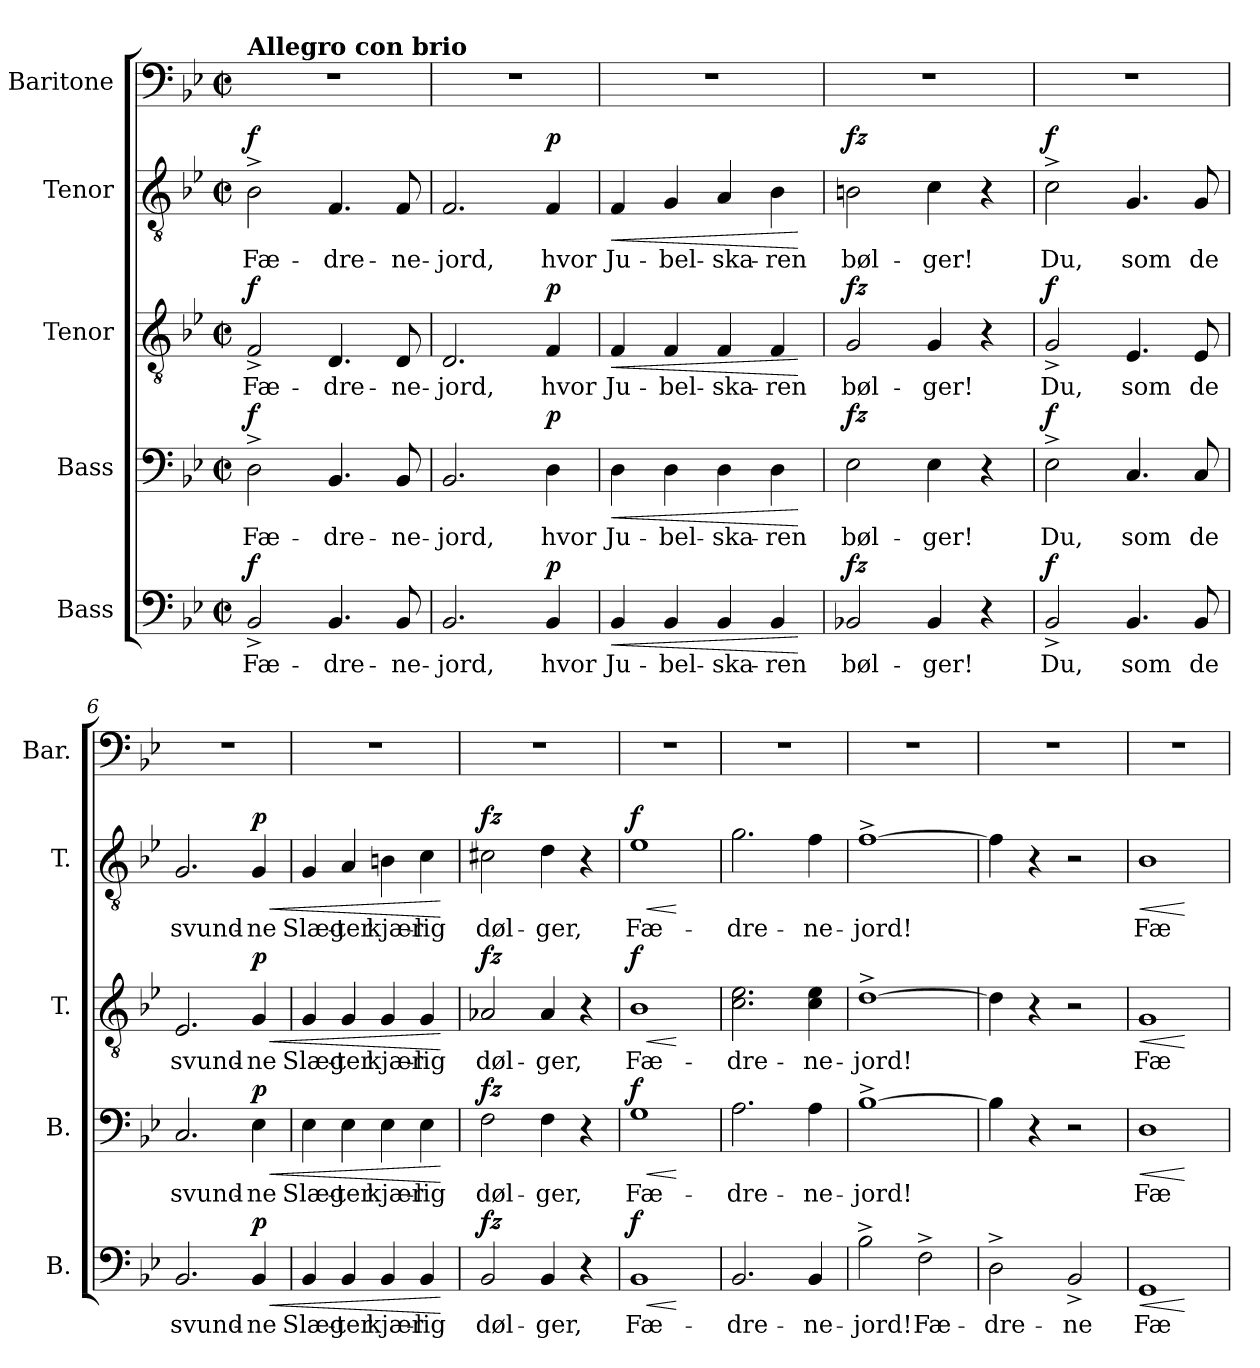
**kern	**text	**dynam	**kern	**text	**dynam	**kern	**text	**dynam	**kern	**text	**dynam	**kern
*part5	*part5	*part5	*part4	*part4	*part4	*part3	*part3	*part3	*part2	*part2	*part2	*part1
*staff5	*staff5	*staff5	*staff4	*staff4	*staff4	*staff3	*staff3	*staff3	*staff2	*staff2	*staff2	*staff1
*I"Bass	*	*	*I"Bass	*	*	*I"Tenor	*	*	*I"Tenor	*	*	*I"Baritone
*I'B.	*	*	*I'B.	*	*	*I'T.	*	*	*I'T.	*	*	*I'Bar.
*clefF4	*	*	*clefF4	*	*	*clefGv2	*	*	*clefGv2	*	*	*clefF4
*k[b-e-]	*	*	*k[b-e-]	*	*	*k[b-e-]	*	*	*k[b-e-]	*	*	*k[b-e-]
*M2/2	*	*	*M2/2	*	*	*M2/2	*	*	*M2/2	*	*	*M2/2
*met(c|)	*	*	*met(c|)	*	*	*met(c|)	*	*	*met(c|)	*	*	*met(c|)
*MM200	*	*	*MM200	*	*	*MM200	*	*	*MM200	*	*	*MM200
=1	=1	=1	=1	=1	=1	=1	=1	=1	=1	=1	=1	=1
!	!	!	!	!	!	!	!	!	!	!	!	!LO:TX:a:B:t=Allegro con brio
!	!LO:LY:b	!LO:DY:a	!	!LO:LY:b	!LO:DY:a	!	!LO:LY:b	!LO:DY:a	!	!LO:LY:b	!LO:DY:a	!
2BB-^/	Fæ-	f	2D^\	Fæ-	f	2F^/	Fæ-	f	2B-^\	Fæ-	f	1r
!	!LO:LY:b	!	!	!LO:LY:b	!	!	!LO:LY:b	!	!	!LO:LY:b	!	!
4.BB-/	-dre-	.	4.BB-/	-dre-	.	4.D/	-dre-	.	4.F/	-dre-	.	.
!	!LO:LY:b	!	!	!LO:LY:b	!	!	!LO:LY:b	!	!	!LO:LY:b	!	!
8BB-/	-ne-	.	8BB-/	-ne-	.	8D/	-ne-	.	8F/	-ne-	.	.
=2	=2	=2	=2	=2	=2	=2	=2	=2	=2	=2	=2	=2
!	!LO:LY:b	!	!	!LO:LY:b	!	!	!LO:LY:b	!	!	!LO:LY:b	!	!
2.BB-/	-jord,	.	2.BB-/	-jord,	.	2.D/	-jord,	.	2.F/	-jord,	.	1r
!	!LO:LY:b	!LO:DY:a	!	!LO:LY:b	!LO:DY:a	!	!LO:LY:b	!LO:DY:a	!	!LO:LY:b	!LO:DY:a	!
4BB-/	hvor	p	4D\	hvor	p	4F/	hvor	p	4F/	hvor	p	.
=3	=3	=3	=3	=3	=3	=3	=3	=3	=3	=3	=3	=3
!	!LO:LY:b	!LO:HP:b	!	!LO:LY:b	!LO:HP:b	!	!LO:LY:b	!LO:HP:b	!	!LO:LY:b	!LO:HP:b	!
4BB-/	Ju-	<	4D\	Ju-	<	4F/	Ju-	<	4F/	Ju-	<	1r
!	!LO:LY:b	!	!	!LO:LY:b	!	!	!LO:LY:b	!	!	!LO:LY:b	!	!
4BB-/	-bel-	.	4D\	-bel-	.	4F/	-bel-	.	4G/	-bel-	.	.
!	!LO:LY:b	!	!	!LO:LY:b	!	!	!LO:LY:b	!	!	!LO:LY:b	!	!
4BB-/	-ska-	.	4D\	-ska-	.	4F/	-ska-	.	4A/	-ska-	.	.
!	!LO:LY:b	!	!	!LO:LY:b	!	!	!LO:LY:b	!	!	!LO:LY:b	!	!
4BB-/	-ren	.	4D\	-ren	.	4F/	-ren	.	4B-\	-ren	.	.
.	.	[	.	.	[	.	.	[	.	.	[	.
=4	=4	=4	=4	=4	=4	=4	=4	=4	=4	=4	=4	=4
!	!LO:LY:b	!LO:DY:a	!	!LO:LY:b	!LO:DY:a	!	!LO:LY:b	!LO:DY:a	!	!LO:LY:b	!LO:DY:a	!
2BB-X/	bøl-	fz	2E-\	bøl-	fz	2G/	bøl-	fz	2Bn\	bøl-	fz	1r
!	!LO:LY:b	!	!	!LO:LY:b	!	!	!LO:LY:b	!	!	!LO:LY:b	!	!
4BB-/	-ger!	.	4E-\	-ger!	.	4G/	-ger!	.	4c\	-ger!	.	.
4r	.	.	4r	.	.	4r	.	.	4r	.	.	.
=5	=5	=5	=5	=5	=5	=5	=5	=5	=5	=5	=5	=5
!	!LO:LY:b	!LO:DY:a	!	!LO:LY:b	!LO:DY:a	!	!LO:LY:b	!LO:DY:a	!	!LO:LY:b	!LO:DY:a	!
2BB-^/	Du,	f	2E-^\	Du,	f	2G^/	Du,	f	2c^\	Du,	f	1r
!	!LO:LY:b	!	!	!LO:LY:b	!	!	!LO:LY:b	!	!	!LO:LY:b	!	!
4.BB-/	som	.	4.C/	som	.	4.E-/	som	.	4.G/	som	.	.
!	!LO:LY:b	!	!	!LO:LY:b	!	!	!LO:LY:b	!	!	!LO:LY:b	!	!
8BB-/	de	.	8C/	de	.	8E-/	de	.	8G/	de	.	.
=6	=6	=6	=6	=6	=6	=6	=6	=6	=6	=6	=6	=6
!	!LO:LY:b	!	!	!LO:LY:b	!	!	!LO:LY:b	!	!	!LO:LY:b	!	!
2.BB-/	svund-	.	2.C/	svund-	.	2.E-/	svund-	.	2.G/	svund-	.	1r
!	!LO:LY:b	!LO:HP:b	!	!LO:LY:b	!LO:HP:b	!	!LO:LY:b	!LO:HP:b	!	!LO:LY:b	!LO:HP:b	!
!	!	!LO:DY:n=1:a	!	!	!LO:DY:n=1:a	!	!	!LO:DY:n=1:a	!	!	!LO:DY:n=1:a	!
4BB-/	-ne	< p	4E-\	-ne	< p	4G/	-ne	< p	4G/	-ne	< p	.
!!LO:LB:g=z
=7	=7	=7	=7	=7	=7	=7	=7	=7	=7	=7	=7	=7
!	!LO:LY:b	!	!	!LO:LY:b	!	!	!LO:LY:b	!	!	!LO:LY:b	!	!
4BB-/	Slæg-	.	4E-\	Slæg-	.	4G/	Slæg-	.	4G/	Slæg-	.	1r
!	!LO:LY:b	!	!	!LO:LY:b	!	!	!LO:LY:b	!	!	!LO:LY:b	!	!
4BB-/	-ter	.	4E-\	-ter	.	4G/	-ter	.	4A/	-ter	.	.
!	!LO:LY:b	!	!	!LO:LY:b	!	!	!LO:LY:b	!	!	!LO:LY:b	!	!
4BB-/	kjær-	.	4E-\	kjær-	.	4G/	kjær-	.	4Bn\	kjær-	.	.
!	!LO:LY:b	!	!	!LO:LY:b	!	!	!LO:LY:b	!	!	!LO:LY:b	!	!
4BB-/	-lig	.	4E-\	-lig	.	4G/	-lig	.	4c\	-lig	.	.
.	.	[	.	.	[	.	.	[	.	.	[	.
=8	=8	=8	=8	=8	=8	=8	=8	=8	=8	=8	=8	=8
!	!LO:LY:b	!LO:DY:a	!	!LO:LY:b	!LO:DY:a	!	!LO:LY:b	!LO:DY:a	!	!LO:LY:b	!LO:DY:a	!
2BB-/	døl-	fz	2F\	døl-	fz	2A-X/	døl-	fz	2c#X\	døl-	fz	1r
!	!LO:LY:b	!	!	!LO:LY:b	!	!	!LO:LY:b	!	!	!LO:LY:b	!	!
4BB-/	-ger,	.	4F\	-ger,	.	4A-/	-ger,	.	4d\	-ger,	.	.
4r	.	.	4r	.	.	4r	.	.	4r	.	.	.
=9	=9	=9	=9	=9	=9	=9	=9	=9	=9	=9	=9	=9
!	!LO:LY:b	!LO:HP:b	!	!LO:LY:b	!LO:HP:b	!	!LO:LY:b	!LO:HP:b	!	!LO:LY:b	!LO:HP:b	!
!	!	!LO:DY:n=1:a	!	!	!LO:DY:n=1:a	!	!	!LO:DY:n=1:a	!	!	!LO:DY:n=1:a	!
1BB-	Fæ-	< f	1G	Fæ-	< f	1B-	Fæ-	< f	1e-	Fæ-	< f	1r
.	.	[	.	.	[	.	.	[	.	.	[	.
=10	=10	=10	=10	=10	=10	=10	=10	=10	=10	=10	=10	=10
!	!LO:LY:b	!	!	!LO:LY:b	!	!	!LO:LY:b	!	!	!LO:LY:b	!	!
2.BB-/	-dre-	.	2.A\	-dre-	.	2.c\ 2.e-\	-dre-	.	2.g\	-dre-	.	1r
!	!LO:LY:b	!	!	!LO:LY:b	!	!	!LO:LY:b	!	!	!LO:LY:b	!	!
4BB-/	-ne-	.	4A\	-ne-	.	4c\ 4e-\	-ne-	.	4f\	-ne-	.	.
=11	=11	=11	=11	=11	=11	=11	=11	=11	=11	=11	=11	=11
!	!LO:LY:b	!	!	!LO:LY:b	!	!	!LO:LY:b	!	!	!LO:LY:b	!	!
2B-^\	-jord!	.	[1B-^	-jord!	.	[1d^	-jord!	.	[1f^	-jord!	.	1r
!	!LO:LY:b	!	!	!	!	!	!	!	!	!	!	!
2F^\	Fæ-	.	.	.	.	.	.	.	.	.	.	.
=12	=12	=12	=12	=12	=12	=12	=12	=12	=12	=12	=12	=12
!	!LO:LY:b	!	!	!	!	!	!	!	!	!	!	!
2D^\	-dre-	.	4B-\]	.	.	4d\]	.	.	4f\]	.	.	1r
.	.	.	4r	.	.	4r	.	.	4r	.	.	.
!	!LO:LY:b	!	!	!	!	!	!	!	!	!	!	!
2BB-^/	-ne	.	2r	.	.	2r	.	.	2r	.	.	.
=13	=13	=13	=13	=13	=13	=13	=13	=13	=13	=13	=13	=13
!	!LO:LY:b	!LO:HP:b	!	!LO:LY:b	!LO:HP:b	!	!LO:LY:b	!LO:HP:b	!	!LO:LY:b	!LO:HP:b	!
1GG	Fæ-	<	1D	Fæ-	<	1G	Fæ-	<	1B-	Fæ-	<	1r
.	.	[	.	.	[	.	.	[	.	.	[	.
=	=	=	=	=	=	=	=	=	=	=	=	=
*-	*-	*-	*-	*-	*-	*-	*-	*-	*-	*-	*-	*-
